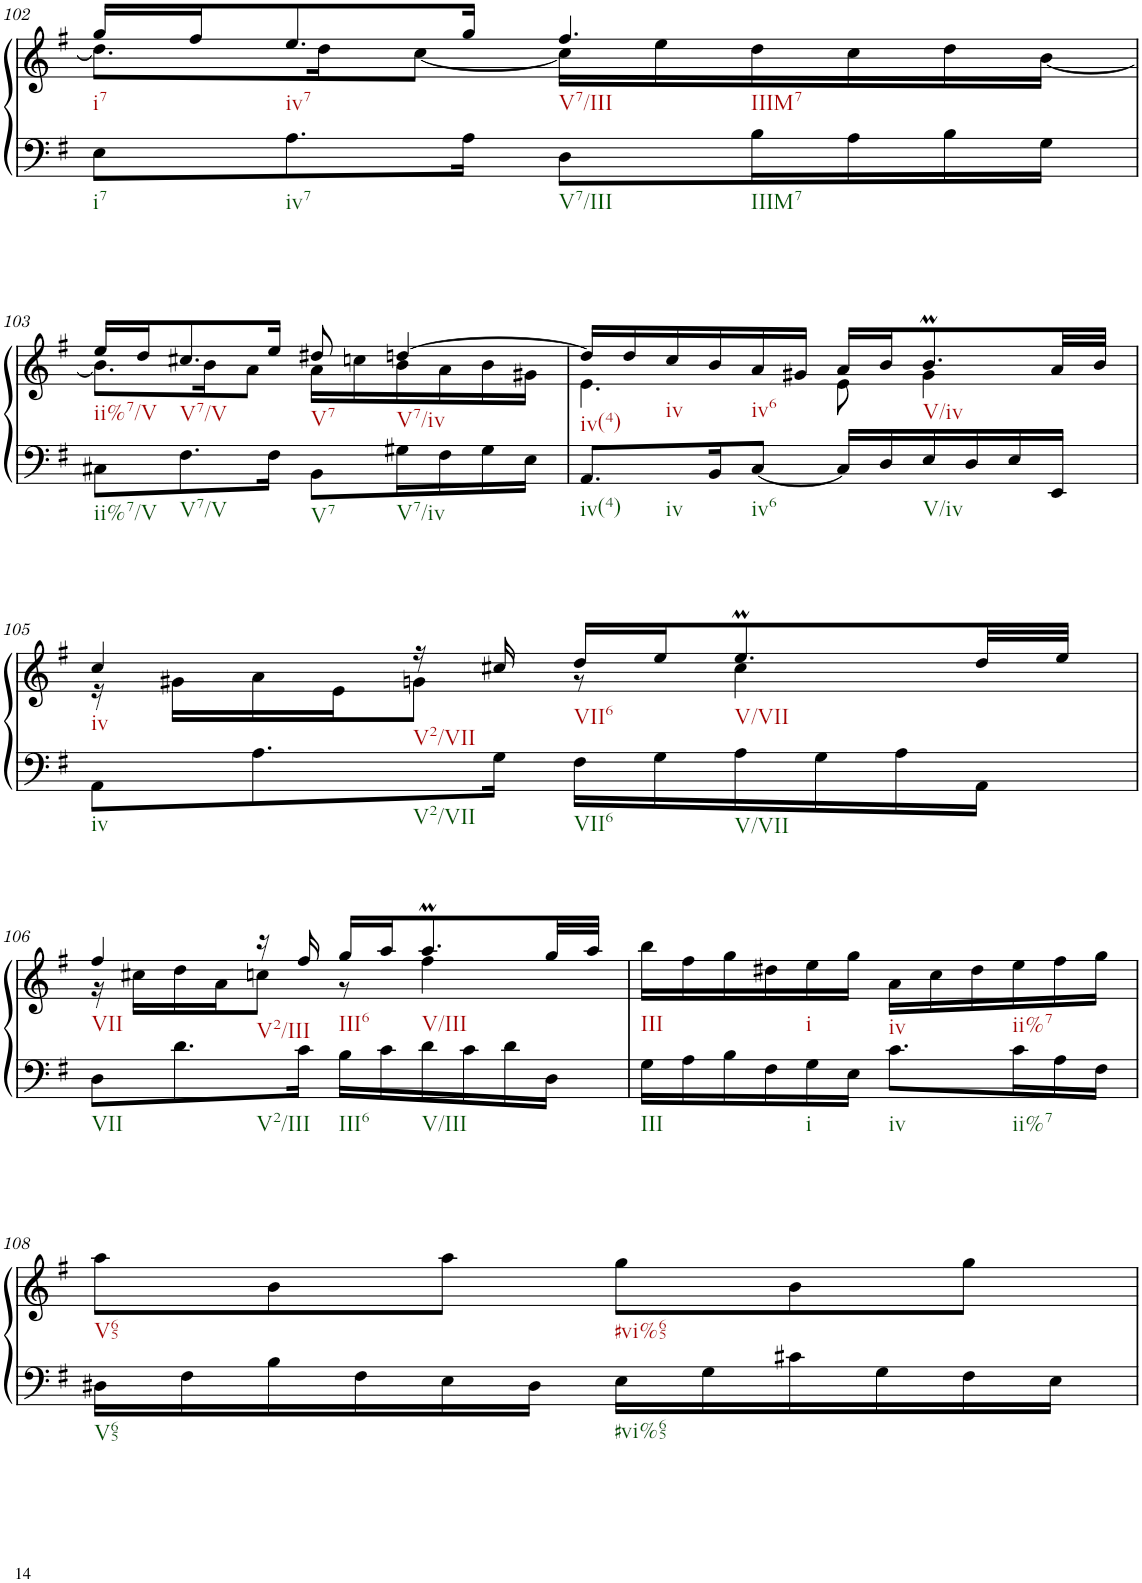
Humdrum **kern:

**kern	**kern
*part1	*part1
*staff2	*staff1
*I"unbenannt9	*
!!LO:PB:g=z
*clefF4	*clefG2
*k[f#]	*k[f#]
*M6/8	*M6/8
=102	=102
*	*^
8E\L	16gg/LL	8.dd\L]
.	16ff#/J	.
8.A\	8.ee/	.
.	.	16dd\K
.	.	[8cc\J
16A\Jk	16gg/Jk	.
8D\L	4.ff#/	16cc\LL]
.	.	16ee\
16B\L	.	16dd\
16A\	.	16cc\
16B\	.	16dd\
16G\JJ	.	[16b\JJ
!!LO:LB:g=z	!!
=103	=103	=103
8C#X\L	16ee/LL	8.b\L]
.	16dd/J	.
8.F#\	8.cc#X/	.
.	.	16b\K
.	.	8a\J
16F#\Jk	16ee/Jk	.
8BB\L	8dd#X/	16a\LL
.	.	16ccn\
16G#X\L	[4ddn/	16b\
16F#\	.	16a\
16G#\	.	16b\
16E\JJ	.	16g#X\JJ
=104	=104	=104
8.AA/L	16dd/LL]	4.e\
.	16dd/	.
.	16cc/	.
16BB/K	16b/	.
[8C/J	16a/	.
.	16g#X/JJ	.
16C/LL]	16a/LL	8e\
16D/	16b/J	.
16E/	8.bm/	4g#\
16D/	.	.
16E/	.	.
16EE/JJ	32a/LL	.
.	32b/JJJ	.
!!LO:LB:g=z	!!
=105	=105	=105
8AA\L	4cc/	16r
.	.	16g#X\LL
8.A\	.	16a\
.	.	16e\J
.	16r	8gn\J
16G\Jk	16cc#X/	.
16F#\LL	16dd/LL	8r
16G\	16ee/J	.
16A\	8.eeM/	4cc#\
16G\	.	.
16A\	.	.
16AA\JJ	32dd/LL	.
.	32ee/JJJ	.
!!LO:LB:g=z	!!
=106	=106	=106
8D\L	4ff#/	16r
.	.	16cc#X\LL
8.d\	.	16dd\
.	.	16a\J
.	16r	8ccn\J
16c\Jk	16ff#/	.
16B\LL	16gg/LL	8r
16c\	16aa/J	.
16d\	8.aaM/	4ff#\
16c\	.	.
16d\	.	.
16D\JJ	32gg/LL	.
.	32aa/JJJ	.
=107	=107	=107
16G\LL	2.ryy	16bb\LL
16A\	.	16ff#\
16B\	.	16gg\
16F#\	.	16dd#X\
16G\	.	16ee\
16E\JJ	.	16gg\JJ
8.c\L	.	16a\LL
.	.	16cc\
.	.	16dd#\
16c\L	.	16ee\
16A\	.	16ff#\
16F#\JJ	.	16gg\JJ
!!LO:LB:g=z	!!
=108	=108	=108
16D#X\LL	2.ryy	8aa\L
16F#\	.	.
16B\	.	8b\
16F#\	.	.
16E\	.	8aa\J
16D#\JJ	.	.
16E\LL	.	8gg\L
16G\	.	.
16c#X\	.	8b\
16G\	.	.
16F#\	.	8gg\J
16E\JJ	.	.
*	*v	*v
=	=
*-	*-
